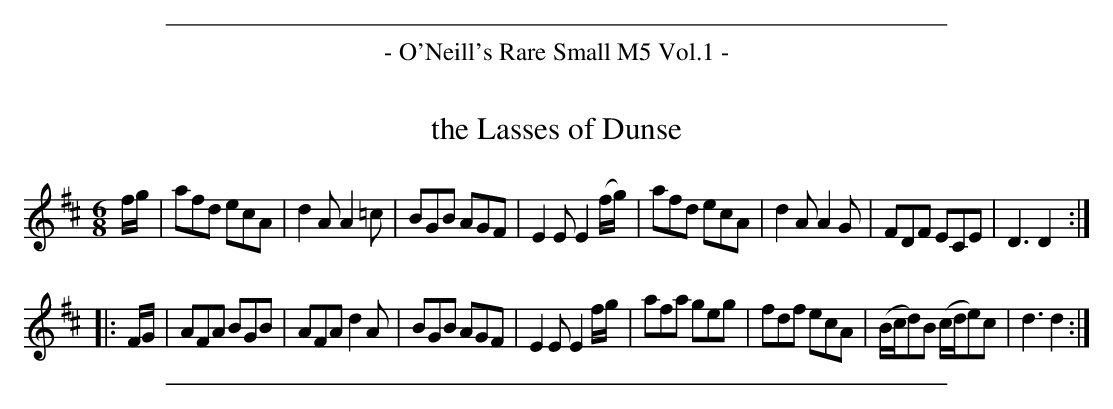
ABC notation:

X:1
T: the Lasses of Dunse
M: 6/8
L: 1/8
K: D
f/g/ |\
afd ecA | d2A A2=c | BGB AGF | E2E E2 (f/g/) |\
afd ecA | d2A A2G | FDF ECE | D3 D2 ::
F/G/ |\
AFA BGB | AFA d2A | BGB AGF | E2E E2 f/g/ |\
afa geg | fdf ecA | (B/c/d)B (c/d/e)c | d3 d2 :|
